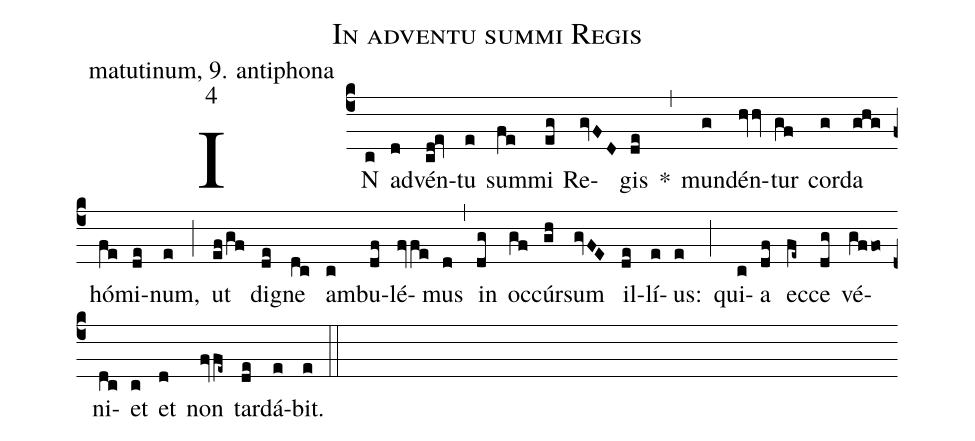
name: In adventu summi Regis;
office-part: matutinum, 9. antiphona;
mode: 4;
%%
(c4)
IN(c) ad(d)vén(cd!ev)tu(e) sum(fe)mi(eg) Re(gvFD)gis(de) *(,)
mun(g)dén(hvv)tur(gf) cor(g)da(ghg) hó(fe)mi(de)num,(e) (;)
ut(ef/gf) dig(de)ne(dc) am(c)bu(df)lé(fvfe)mus(d) (,)
in(dg) oc(gf)cúr(gh)sum(gvFE) il(de)lí(e)us:(e) (;)
qui(c)a(df) ec(fe~)ce(dg) vé(gffo)ni(dc)et(c) et(d) non(fvfe~) tar(de)dá(e)bit.(e) (::)
